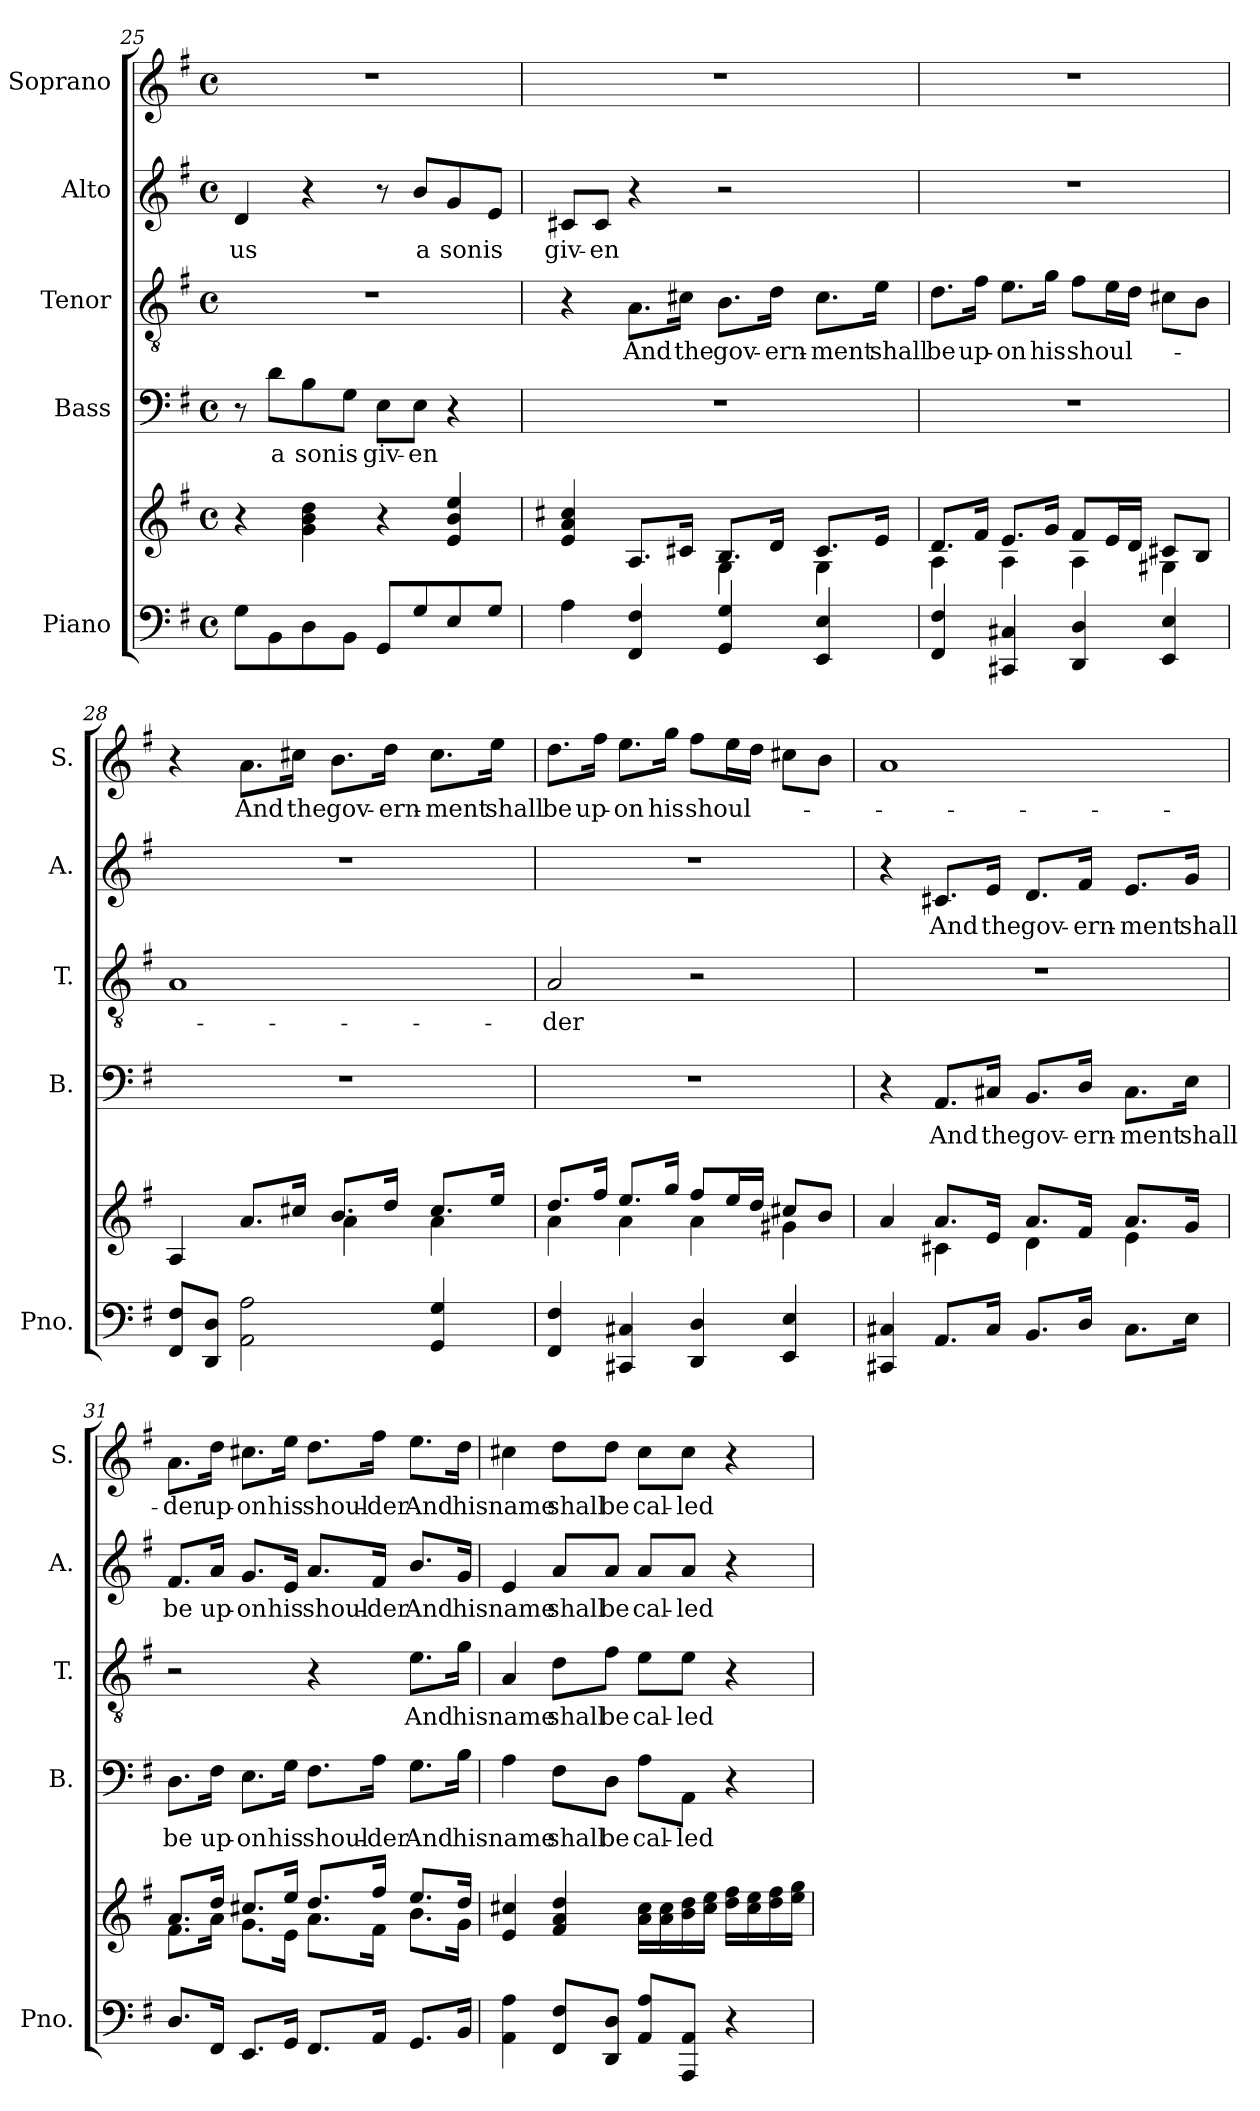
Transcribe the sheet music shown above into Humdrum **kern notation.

**kern	**kern	**kern	**text	**kern	**text	**kern	**text	**kern	**text
*part5	*part5	*part4	*part4	*part3	*part3	*part2	*part2	*part1	*part1
*staff6	*staff5	*staff4	*staff4	*staff3	*staff3	*staff2	*staff2	*staff1	*staff1
*I"Piano	*	*I"Bass	*	*I"Tenor	*	*I"Alto	*	*I"Soprano	*
*I'Pno.	*	*I'B.	*	*I'T.	*	*I'A.	*	*I'S.	*
*clefF4	*clefG2	*clefF4	*	*clefGv2	*	*clefG2	*	*clefG2	*
*k[f#]	*k[f#]	*k[f#]	*	*k[f#]	*	*k[f#]	*	*k[f#]	*
*G:	*G:	*G:	*	*G:	*	*G:	*	*G:	*
*M4/4	*M4/4	*M4/4	*	*M4/4	*	*M4/4	*	*M4/4	*
*met(c)	*met(c)	*met(c)	*	*met(c)	*	*met(c)	*	*met(c)	*
=25	=25	=25	=25	=25	=25	=25	=25	=25	=25
8G\L	4r	8r	.	1r	.	4d/	us	1r	.
8BB\	.	8d\L	a	.	.	.	.	.	.
8D\	4g\ 4b\ 4dd\	8B\	son	.	.	4r	.	.	.
8BB\J	.	8G\J	is	.	.	.	.	.	.
8GG/L	4r	8E\L	giv-	.	.	8r	.	.	.
8G/	.	8E\J	-en	.	.	8b/L	a	.	.
8E/	4e/ 4b/ 4ee/	4r	.	.	.	8g/	son	.	.
8G/J	.	.	.	.	.	8e/J	is	.	.
!!LO:LB:g=z
=26	=26	=26	=26	=26	=26	=26	=26	=26	=26
*	*^	*	*	*	*	*	*	*	*
4A\	4e/ 4a/ 4cc#X/	4a\yy	1r	.	4r	.	8c#X/L	giv-	1r	.
.	.	.	.	.	.	.	8c#/J	-en	.	.
4FF#/ 4F#/	8.A/L	4a\yy	.	.	8.A\L	And	4r	.	.	.
.	16c#X/Jk	.	.	.	16c#\Jk	the	.	.	.	.
4GG/ 4G/	8.B/L	4G\	.	.	8.B\L	gov-	2r	.	.	.
.	16d/Jk	.	.	.	16d\Jk	-ern-	.	.	.	.
4EE/ 4E/	8.c#/L	4G\	.	.	8.c#\L	-ment	.	.	.	.
.	16e/Jk	.	.	.	16e\Jk	shall	.	.	.	.
=27	=27	=27	=27	=27	=27	=27	=27	=27	=27	=27
4FF#/ 4F#/	8.d/L	4A\	1r	.	8.d\L	be	1r	.	1r	.
.	16f#/Jk	.	.	.	16f#\Jk	up-	.	.	.	.
4CC#X/ 4C#X/	8.e/L	4A\	.	.	8.e\L	-on	.	.	.	.
.	16g/Jk	.	.	.	16g\Jk	his	.	.	.	.
4DD/ 4D/	8f#/L	4A\	.	.	8f#\L	shoul-	.	.	.	.
.	16e/L	.	.	.	16e\L	.	.	.	.	.
.	16d/JJ	.	.	.	16d\JJ	.	.	.	.	.
4EE/ 4E/	8c#X/L	4G#X\	.	.	8c#X\L	.	.	.	.	.
.	8B/J	.	.	.	8B\J	.	.	.	.	.
=28	=28	=28	=28	=28	=28	=28	=28	=28	=28	=28
8FF#/ 8F#/L	4A/	4G\yy	1r	.	1A	.	1r	.	4r	.
8DD/ 8D/J	.	.	.	.	.	.	.	.	.	.
2AA\ 2A\	8.a/L	4a\yy	.	.	.	.	.	.	8.a\L	And
.	16cc#X/Jk	.	.	.	.	.	.	.	16cc#X\Jk	the
.	8.b/L	4a\	.	.	.	.	.	.	8.b\L	gov-
.	16dd/Jk	.	.	.	.	.	.	.	16dd\Jk	-ern-
4GG/ 4G/	8.cc#/L	4a\	.	.	.	.	.	.	8.cc#\L	-ment
.	16ee/Jk	.	.	.	.	.	.	.	16ee\Jk	shall
!!LO:PB:g=z
=29	=29	=29	=29	=29	=29	=29	=29	=29	=29	=29
4FF#/ 4F#/	8.dd/L	4a\	1r	.	2A/	-der	1r	.	8.dd\L	be
.	16ff#/Jk	.	.	.	.	.	.	.	16ff#\Jk	up-
4CC#X/ 4C#X/	8.ee/L	4a\	.	.	.	.	.	.	8.ee\L	-on
.	16gg/Jk	.	.	.	.	.	.	.	16gg\Jk	his
4DD/ 4D/	8ff#/L	4a\	.	.	2r	.	.	.	8ff#\L	shoul-
.	16ee/L	.	.	.	.	.	.	.	16ee\L	.
.	16dd/JJ	.	.	.	.	.	.	.	16dd\JJ	.
4EE/ 4E/	8cc#X/L	4g#X\	.	.	.	.	.	.	8cc#X\L	.
.	8b/J	.	.	.	.	.	.	.	8b\J	.
=30	=30	=30	=30	=30	=30	=30	=30	=30	=30	=30
4CC#X/ 4C#X/	4a/	4e\yy	4r	.	1r	.	4r	.	1a	.
8.AA/L	8.a/L	4c#X\	8.AA/L	And	.	.	8.c#X/L	And	.	.
16C#/Jk	16e/Jk	.	16C#X/Jk	the	.	.	16e/Jk	the	.	.
8.BB/L	8.a/L	4d\	8.BB/L	gov-	.	.	8.d/L	gov-	.	.
16D/Jk	16f#/Jk	.	16D/Jk	-ern-	.	.	16f#/Jk	-ern-	.	.
8.C#\L	8.a/L	4e\	8.C#\L	-ment	.	.	8.e/L	-ment	.	.
16E\Jk	16g/Jk	.	16E\Jk	shall	.	.	16g/Jk	shall	.	.
=31	=31	=31	=31	=31	=31	=31	=31	=31	=31	=31
8.D/L	8.a/L	8.f#\L	8.D\L	be	2r	.	8.f#/L	be	8.a\L	-der
16FF#/Jk	16dd/Jk	16a\Jk	16F#\Jk	up-	.	.	16a/Jk	up-	16dd\Jk	up-
8.EE/L	8.cc#X/L	8.g\L	8.E\L	-on	.	.	8.g/L	-on	8.cc#X\L	-on
16GG/Jk	16ee/Jk	16e\Jk	16G\Jk	his	.	.	16e/Jk	his	16ee\Jk	his
8.FF#/L	8.dd/L	8.a\L	8.F#\L	shoul-	4r	.	8.a/L	shoul-	8.dd\L	shoul-
16AA/Jk	16ff#/Jk	16f#\Jk	16A\Jk	-der	.	.	16f#/Jk	-der	16ff#\Jk	-der
8.GG/L	8.ee/L	8.b\L	8.G\L	And	8.e\L	And	8.b/L	And	8.ee\L	And
16BB/Jk	16dd/Jk	16g\Jk	16B\Jk	his	16g\Jk	his	16g/Jk	his	16dd\Jk	his
*	*v	*v	*	*	*	*	*	*	*	*
!!LO:LB:g=z
=32	=32	=32	=32	=32	=32	=32	=32	=32	=32
4AA\ 4A\	4e/ 4cc#X/	4A\	name	4A/	name	4e/	name	4cc#X\	name
8FF#/ 8F#/L	4f#/ 4a/ 4dd/	8F#\L	shall	8d\L	shall	8a/L	shall	8dd\L	shall
8DD/ 8D/J	.	8D\J	be	8f#\J	be	8a/J	be	8dd\J	be
8AA/ 8A/L	16a\ 16cc#\LL	8A\L	cal-	8e\L	cal-	8a/L	cal-	8cc#\L	cal-
.	16a\ 16cc#\	.	.	.	.	.	.	.	.
8AAA/ 8AA/J	16b\ 16dd\	8AA\J	-led	8e\J	-led	8a/J	-led	8cc#\J	-led
.	16cc#\ 16ee\JJ	.	.	.	.	.	.	.	.
4r	16dd\ 16ff#\LL	4r	.	4r	.	4r	.	4r	.
.	16cc#\ 16ee\	.	.	.	.	.	.	.	.
.	16dd\ 16ff#\	.	.	.	.	.	.	.	.
.	16ee\ 16gg\JJ	.	.	.	.	.	.	.	.
=	=	=	=	=	=	=	=	=	=
*-	*-	*-	*-	*-	*-	*-	*-	*-	*-
